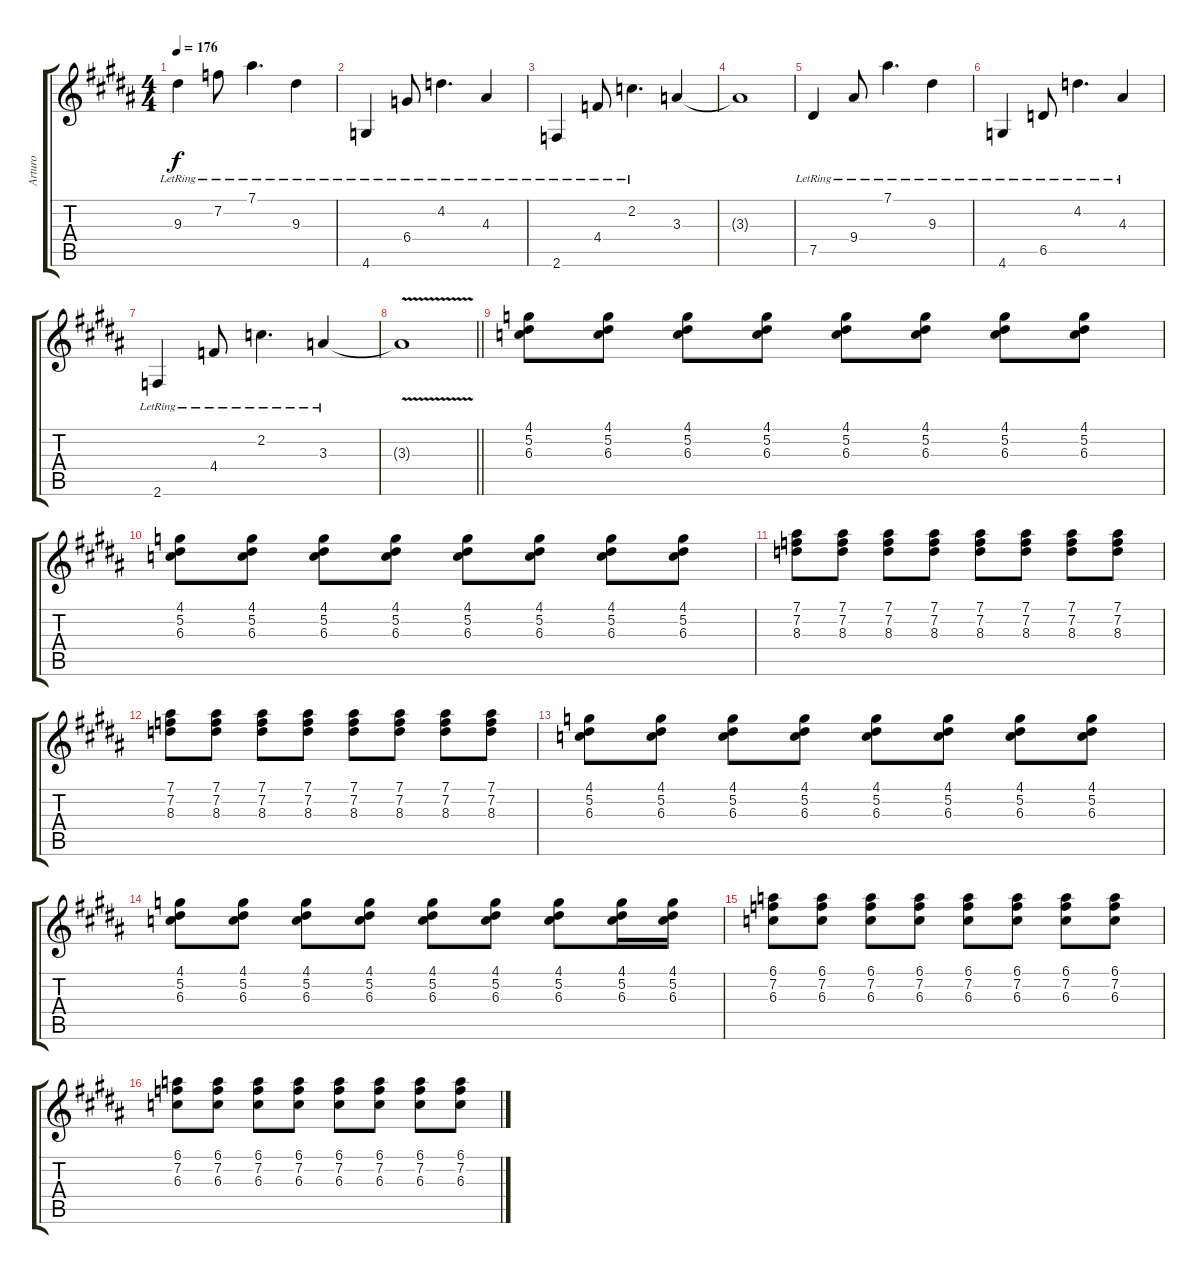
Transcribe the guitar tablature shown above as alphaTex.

\track ("Arturo" "Arturo") {instrument distortionguitar}
\staff {score tabs}
\tuning (Eb4 Bb3 Gb3 Db3 Ab2 Eb2) {hide}
\ts (4 4)
\tempo 176
\clef g2
\ks b
9.3{lr}.4{dy f volume 14 balance 8 instrument electricguitarjazz} 7.2{lr}.8 7.1{lr}.4{d} 9.3{lr}.4 |
4.6{lr}.4 6.4{lr}.8 4.2{lr}.4{d} 4.3{lr}.4 |
2.6{lr}.4 4.4{lr}.8 2.2{lr}.4{d} 3.3.4 |
3.3{t}.1 |
7.5{lr}.4 9.4{lr}.8 7.1{lr}.4{d} 9.3{lr}.4 |
4.6{lr}.4 6.5{lr}.8 4.2{lr}.4{d} 4.3{lr}.4 |
2.6{lr}.4 4.4{lr}.8 2.2{lr}.4{d} 3.3{lr}.4 |
\barLineRight lightlight
3.3{v t}.1 |
(4.1 5.2 6.3).8{volume 14 balance 12 instrument distortionguitar} (4.1 5.2 6.3).8 (4.1 5.2 6.3).8 (4.1 5.2 6.3).8 (4.1 5.2 6.3).8 (4.1 5.2 6.3).8 (4.1 5.2 6.3).8 (4.1 5.2 6.3).8 |
(4.1 5.2 6.3).8 (4.1 5.2 6.3).8 (4.1 5.2 6.3).8 (4.1 5.2 6.3).8 (4.1 5.2 6.3).8 (4.1 5.2 6.3).8 (4.1 5.2 6.3).8 (4.1 5.2 6.3).8 |
(7.1 7.2 8.3).8 (7.1 7.2 8.3).8 (7.1 7.2 8.3).8 (7.1 7.2 8.3).8 (7.1 7.2 8.3).8 (7.1 7.2 8.3).8 (7.1 7.2 8.3).8 (7.1 7.2 8.3).8 |
(7.1 7.2 8.3).8 (7.1 7.2 8.3).8 (7.1 7.2 8.3).8 (7.1 7.2 8.3).8 (7.1 7.2 8.3).8 (7.1 7.2 8.3).8 (7.1 7.2 8.3).8 (7.1 7.2 8.3).8 |
(4.1 5.2 6.3).8 (4.1 5.2 6.3).8 (4.1 5.2 6.3).8 (4.1 5.2 6.3).8 (4.1 5.2 6.3).8 (4.1 5.2 6.3).8 (4.1 5.2 6.3).8 (4.1 5.2 6.3).8 |
(4.1 5.2 6.3).8 (4.1 5.2 6.3).8 (4.1 5.2 6.3).8 (4.1 5.2 6.3).8 (4.1 5.2 6.3).8 (4.1 5.2 6.3).8 (4.1 5.2 6.3).8 (4.1 5.2 6.3).16 (4.1 5.2 6.3).16 |
(6.1 7.2 6.3).8 (6.1 7.2 6.3).8 (6.1 7.2 6.3).8 (6.1 7.2 6.3).8 (6.1 7.2 6.3).8 (6.1 7.2 6.3).8 (6.1 7.2 6.3).8 (6.1 7.2 6.3).8 |
(6.1 7.2 6.3).8 (6.1 7.2 6.3).8 (6.1 7.2 6.3).8 (6.1 7.2 6.3).8 (6.1 7.2 6.3).8 (6.1 7.2 6.3).8 (6.1 7.2 6.3).8 (6.1 7.2 6.3).8
